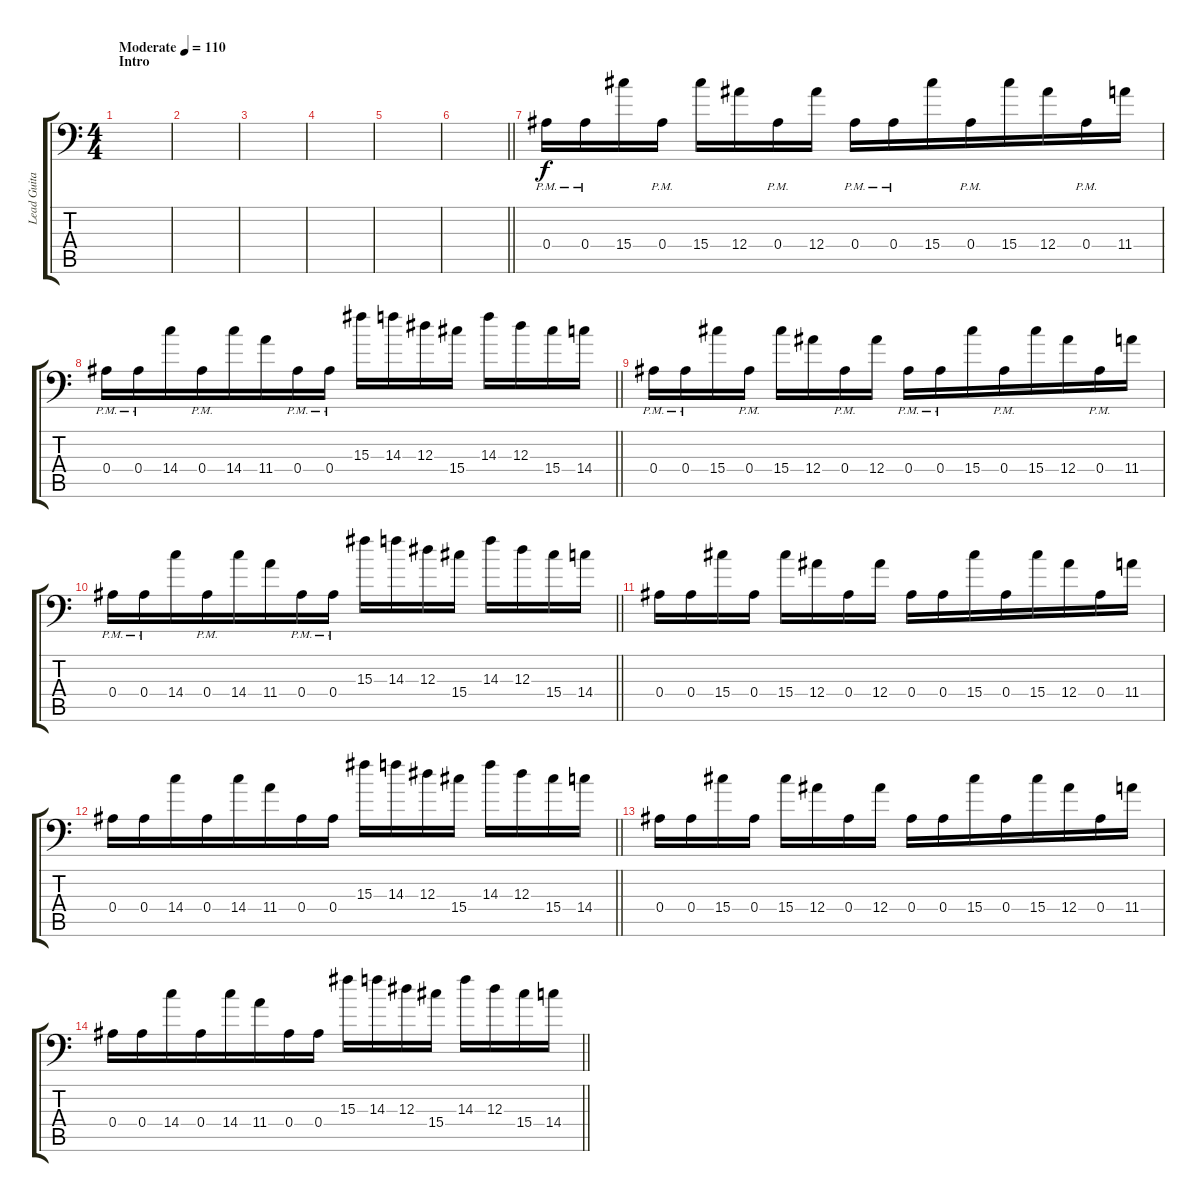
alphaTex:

\track ("Lead Guitar 1" "Lead Guita") {instrument distortionguitar}
\staff {score tabs}
\tuning (C4 G3 Eb3 Bb2 F2 Bb1) {hide}
\ts (4 4)
\section ("" "Intro")
\tempo (110 "Moderate")
\clef f4
\ks c
|
|
|
|
|
\barLineRight lightlight
|
0.4{pm}.16 0.4{pm}.16 15.4.16 0.4{pm}.16 15.4.16 12.4.16 0.4{pm}.16{beam merge} 12.4.16 0.4{pm}.16 0.4{pm}.16 15.4.16{beam merge} 0.4{pm}.16{beam merge} 15.4.16 12.4.16{beam merge} 0.4{pm}.16{beam merge} 11.4.16 |
\barLineRight lightlight
0.4{pm}.16 0.4{pm}.16 14.4.16{beam merge} 0.4{pm}.16{beam merge} 14.4.16 11.4.16 0.4{pm}.16{beam merge} 0.4{pm}.16 15.3.16 14.3.16{beam merge} 12.3.16 15.4.16 14.3.16 12.3.16 15.4.16 14.4.16 |
0.4{pm}.16 0.4{pm}.16 15.4.16 0.4{pm}.16 15.4.16 12.4.16 0.4{pm}.16{beam merge} 12.4.16 0.4{pm}.16 0.4{pm}.16 15.4.16{beam merge} 0.4{pm}.16{beam merge} 15.4.16 12.4.16{beam merge} 0.4{pm}.16{beam merge} 11.4.16 |
\barLineRight lightlight
0.4{pm}.16 0.4{pm}.16 14.4.16{beam merge} 0.4{pm}.16{beam merge} 14.4.16 11.4.16 0.4{pm}.16{beam merge} 0.4{pm}.16 15.3.16 14.3.16{beam merge} 12.3.16 15.4.16 14.3.16 12.3.16 15.4.16 14.4.16 |
0.4.16 0.4.16 15.4.16 0.4.16 15.4.16 12.4.16 0.4.16{beam merge} 12.4.16 0.4.16 0.4.16 15.4.16{beam merge} 0.4.16{beam merge} 15.4.16 12.4.16{beam merge} 0.4.16{beam merge} 11.4.16 |
\barLineRight lightlight
0.4.16 0.4.16 14.4.16{beam merge} 0.4.16{beam merge} 14.4.16 11.4.16 0.4.16{beam merge} 0.4.16 15.3.16 14.3.16{beam merge} 12.3.16 15.4.16 14.3.16 12.3.16 15.4.16 14.4.16 |
0.4.16 0.4.16 15.4.16 0.4.16 15.4.16 12.4.16 0.4.16{beam merge} 12.4.16 0.4.16 0.4.16 15.4.16{beam merge} 0.4.16{beam merge} 15.4.16 12.4.16{beam merge} 0.4.16{beam merge} 11.4.16 |
\barLineRight lightlight
0.4.16 0.4.16 14.4.16{beam merge} 0.4.16{beam merge} 14.4.16 11.4.16 0.4.16{beam merge} 0.4.16 15.3.16 14.3.16{beam merge} 12.3.16 15.4.16 14.3.16 12.3.16 15.4.16 14.4.16
